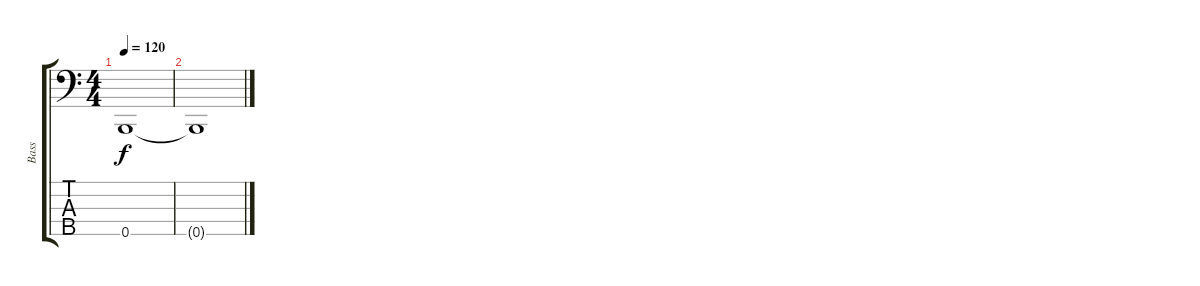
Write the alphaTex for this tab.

\track ("Bass" "Bass") {instrument electricbassfinger}
\staff {score tabs}
\tuning (G2 D2 A1 E1 B0) {hide}
\ts (4 4)
\tempo 120
\clef f4
\ks c
0.5.1{dy f} |
0.5{t}.1
